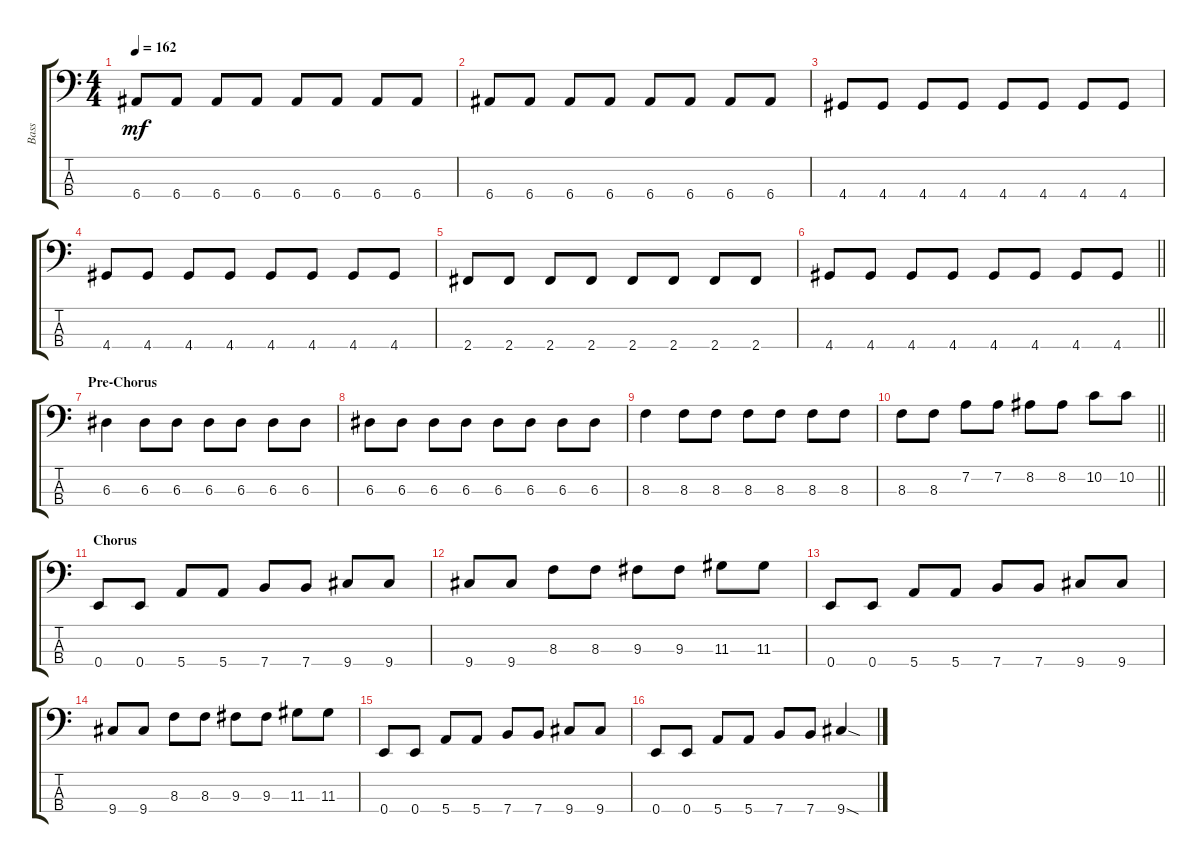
\track ("Bass" "Bass") {instrument electricbassfinger}
\staff {score tabs}
\tuning (G2 D2 A1 E1) {hide}
\ts (4 4)
\tempo 162
\clef f4
\ks c
6.4.8{dy mf} 6.4.8 6.4.8 6.4.8 6.4.8 6.4.8 6.4.8 6.4.8 |
6.4.8 6.4.8 6.4.8 6.4.8 6.4.8 6.4.8 6.4.8 6.4.8 |
4.4.8 4.4.8 4.4.8 4.4.8 4.4.8 4.4.8 4.4.8 4.4.8 |
4.4.8 4.4.8 4.4.8 4.4.8 4.4.8 4.4.8 4.4.8 4.4.8 |
2.4.8 2.4.8 2.4.8 2.4.8 2.4.8 2.4.8 2.4.8 2.4.8 |
\barLineRight lightlight
4.4.8 4.4.8 4.4.8 4.4.8 4.4.8 4.4.8 4.4.8 4.4.8 |
\section ("" "Pre-Chorus")
6.3.4 6.3.8 6.3.8 6.3.8 6.3.8 6.3.8 6.3.8 |
6.3.8 6.3.8 6.3.8 6.3.8 6.3.8 6.3.8 6.3.8 6.3.8 |
8.3.4 8.3.8 8.3.8 8.3.8 8.3.8 8.3.8 8.3.8 |
\barLineRight lightlight
8.3.8 8.3.8 7.2.8 7.2.8 8.2.8 8.2.8 10.2.8 10.2.8 |
\section ("" "Chorus")
0.4.8 0.4.8 5.4.8 5.4.8 7.4.8 7.4.8 9.4.8 9.4.8 |
9.4.8 9.4.8 8.3.8 8.3.8 9.3.8 9.3.8 11.3.8 11.3.8 |
0.4.8 0.4.8 5.4.8 5.4.8 7.4.8 7.4.8 9.4.8 9.4.8 |
9.4.8 9.4.8 8.3.8 8.3.8 9.3.8 9.3.8 11.3.8 11.3.8 |
0.4.8 0.4.8 5.4.8 5.4.8 7.4.8 7.4.8 9.4.8 9.4.8 |
0.4.8 0.4.8 5.4.8 5.4.8 7.4.8 7.4.8 9.4{sod}.4
